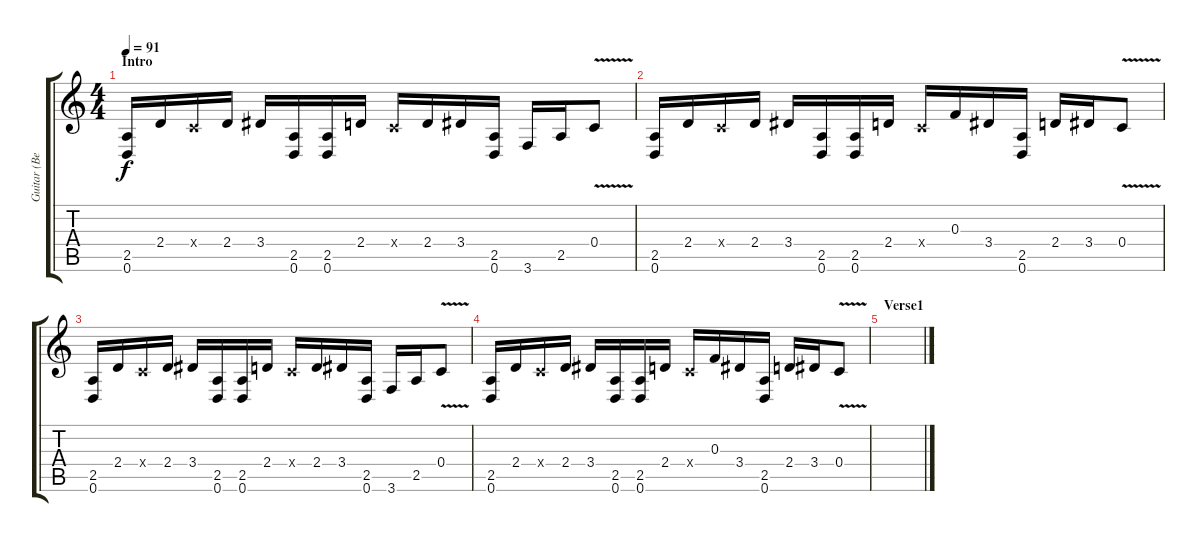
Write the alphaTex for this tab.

\track ("Guitar (Ben Moody)" "Guitar (Be") {instrument distortionguitar}
\staff {score tabs}
\tuning (D4 A3 F3 C3 G2 D2) {hide}
\ts (4 4)
\section ("" "Intro")
\tempo 91
\clef g2
\ks c
(2.5 0.6).16{dy f instrument distortionguitar} 2.4.16 0.4{x}.16 2.4.16 3.4.16 (2.5 0.6).16 (2.5 0.6).16 2.4.16 0.4{x}.16 2.4.16 3.4.16 (2.5 0.6).16 3.6.16 2.5.16 0.4{v}.8 |
(2.5 0.6).16 2.4.16 0.4{x}.16 2.4.16 3.4.16 (2.5 0.6).16 (2.5 0.6).16 2.4.16 0.4{x}.16 0.3.16 3.4.16 (2.5 0.6).16 2.4.16 3.4.16 0.4{v}.8 |
(2.5 0.6).16 2.4.16 0.4{x}.16 2.4.16 3.4.16 (2.5 0.6).16 (2.5 0.6).16 2.4.16 0.4{x}.16 2.4.16 3.4.16 (2.5 0.6).16 3.6.16 2.5.16 0.4{v}.8 |
(2.5 0.6).16 2.4.16 0.4{x}.16 2.4.16 3.4.16 (2.5 0.6).16 (2.5 0.6).16 2.4.16 0.4{x}.16 0.3.16 3.4.16 (2.5 0.6).16 2.4.16 3.4.16 0.4{v}.8 |
\section ("" "Verse1")
